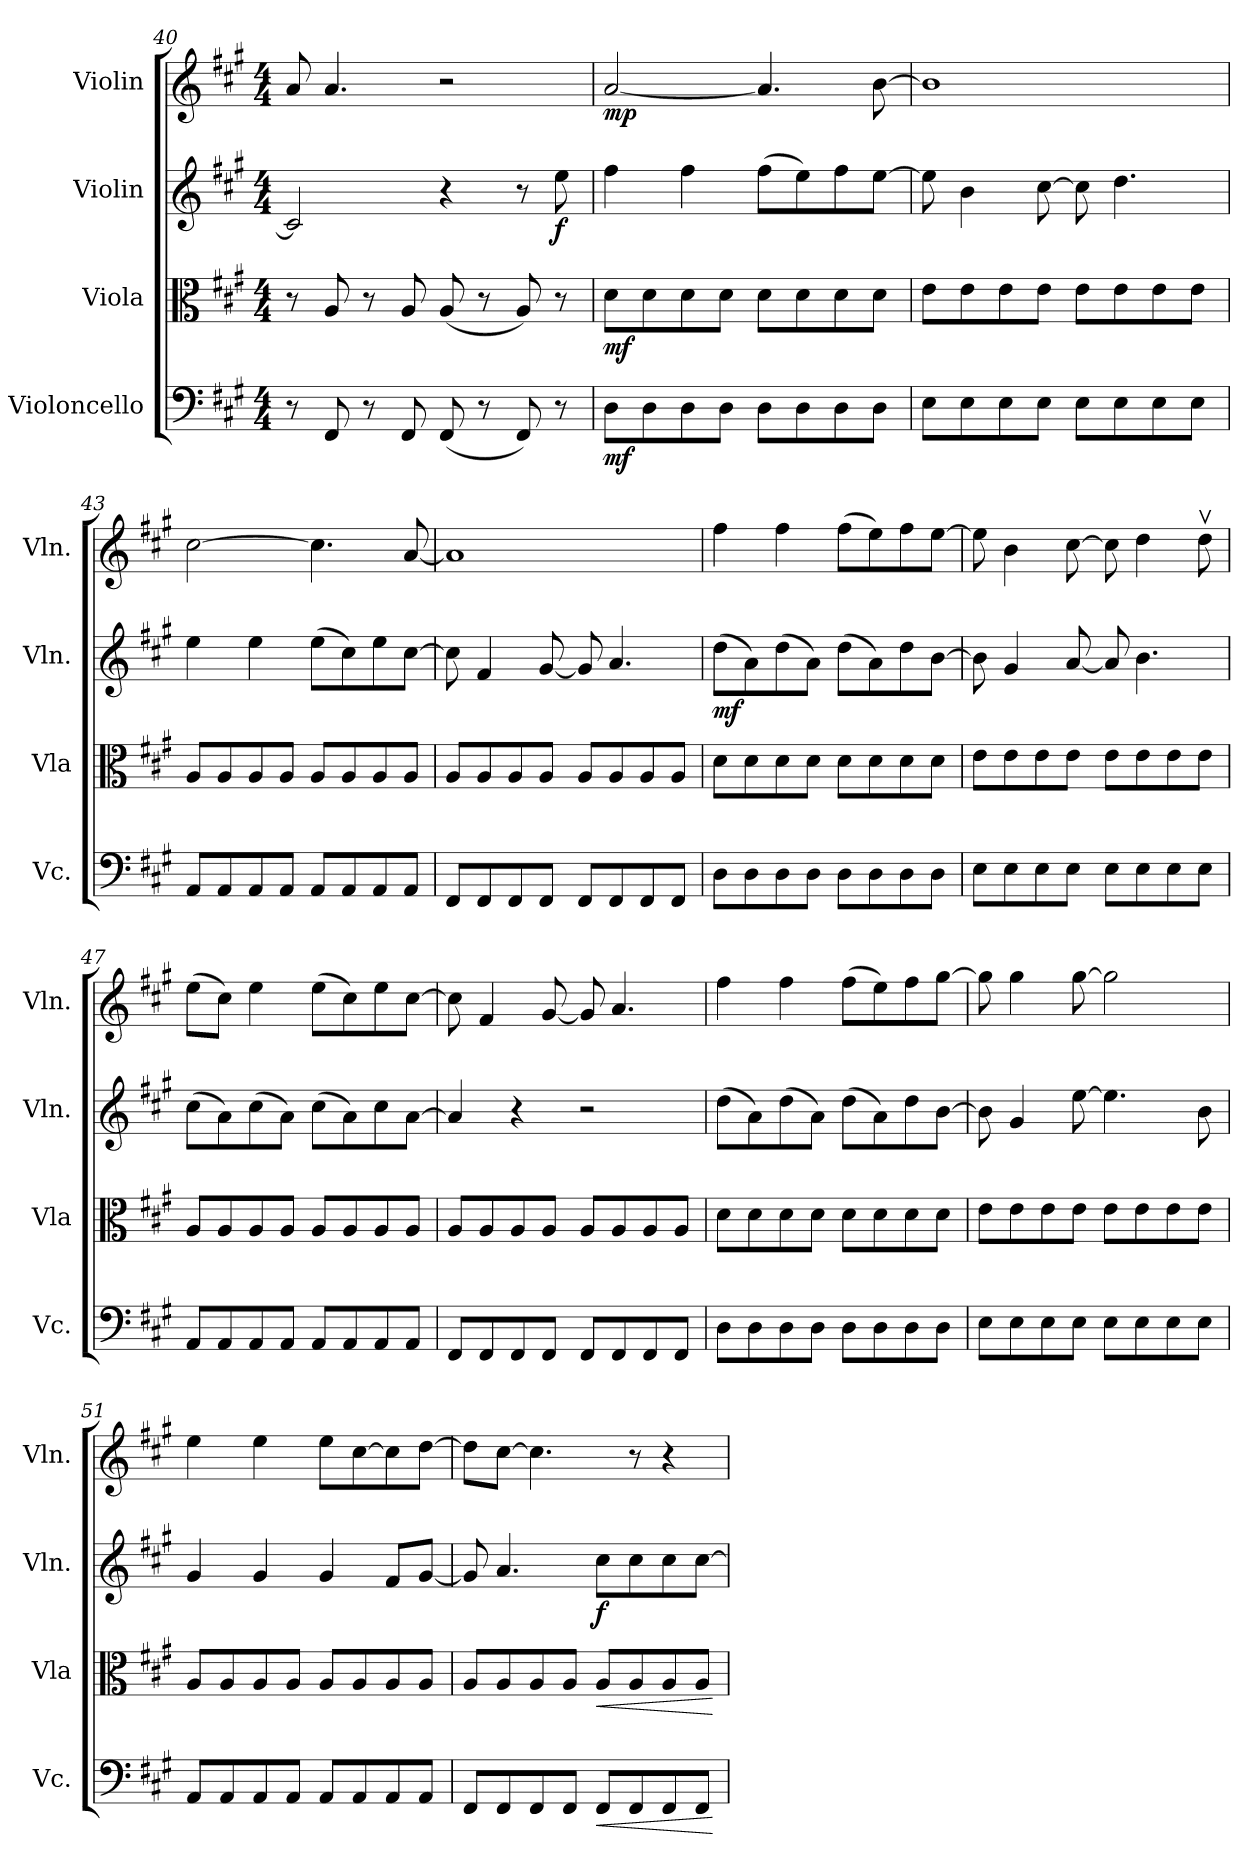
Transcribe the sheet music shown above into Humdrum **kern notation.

**kern	**dynam	**kern	**dynam	**kern	**dynam	**kern	**dynam
*part4	*part4	*part3	*part3	*part2	*part2	*part1	*part1
*staff4	*staff4	*staff3	*staff3	*staff2	*staff2	*staff1	*staff1
*I"Violoncello	*	*I"Viola	*	*I"Violin	*	*I"Violin	*
*I'Vc.	*	*I'Vla	*	*I'Vln.	*	*I'Vln.	*
*clefF4	*	*clefC3	*	*clefG2	*	*clefG2	*
*k[f#c#g#]	*	*k[f#c#g#]	*	*k[f#c#g#]	*	*k[f#c#g#]	*
*M4/4	*	*M4/4	*	*M4/4	*	*M4/4	*
=40	=40	=40	=40	=40	=40	=40	=40
8r	.	8r	.	2c#/]	.	8a/	.
8FF#/	.	8A/	.	.	.	4.a/	.
8r	.	8r	.	.	.	.	.
8FF#/	.	8A/	.	.	.	.	.
(8FF#/	.	(8A/	.	4r	.	2r	.
8r	.	8r	.	.	.	.	.
8FF#/)	.	8A/)	.	8r	.	.	.
!	!	!	!	!	!LO:DY:b	!	!
8r	.	8r	.	8ee\	f	.	.
!!LO:LB:g=z
=41	=41	=41	=41	=41	=41	=41	=41
!	!LO:DY:b	!	!LO:DY:b	!	!	!	!LO:DY:b
8D\L	mf	8d\L	mf	4ff#\	.	[2a/	mp
8D\	.	8d\	.	.	.	.	.
8D\	.	8d\	.	4ff#\	.	.	.
8D\J	.	8d\J	.	.	.	.	.
8D\L	.	8d\L	.	(8ff#\L	.	4.a/]	.
8D\	.	8d\	.	8ee\)	.	.	.
8D\	.	8d\	.	8ff#\	.	.	.
8D\J	.	8d\J	.	[8ee\J	.	[8b\	.
=42	=42	=42	=42	=42	=42	=42	=42
8E\L	.	8e\L	.	8ee\]	.	1b]	.
8E\	.	8e\	.	4b\	.	.	.
8E\	.	8e\	.	.	.	.	.
8E\J	.	8e\J	.	[8cc#\	.	.	.
8E\L	.	8e\L	.	8cc#\]	.	.	.
8E\	.	8e\	.	4.dd\	.	.	.
8E\	.	8e\	.	.	.	.	.
8E\J	.	8e\J	.	.	.	.	.
=43	=43	=43	=43	=43	=43	=43	=43
8AA/L	.	8A/L	.	4ee\	.	[2cc#\	.
8AA/	.	8A/	.	.	.	.	.
8AA/	.	8A/	.	4ee\	.	.	.
8AA/J	.	8A/J	.	.	.	.	.
8AA/L	.	8A/L	.	(8ee\L	.	4.cc#\]	.
8AA/	.	8A/	.	8cc#\)	.	.	.
8AA/	.	8A/	.	8ee\	.	.	.
8AA/J	.	8A/J	.	[8cc#\J	.	[8a/	.
=44	=44	=44	=44	=44	=44	=44	=44
8FF#/L	.	8A/L	.	8cc#\]	.	1a]	.
8FF#/	.	8A/	.	4f#/	.	.	.
8FF#/	.	8A/	.	.	.	.	.
8FF#/J	.	8A/J	.	[8g#/	.	.	.
8FF#/L	.	8A/L	.	8g#/]	.	.	.
8FF#/	.	8A/	.	4.a/	.	.	.
8FF#/	.	8A/	.	.	.	.	.
8FF#/J	.	8A/J	.	.	.	.	.
!!LO:PB:g=z
=45	=45	=45	=45	=45	=45	=45	=45
!	!	!	!	!	!LO:DY:b	!	!
8D\L	.	8d\L	.	(8dd\L	mf	4ff#\	.
8D\	.	8d\	.	8a\)	.	.	.
8D\	.	8d\	.	(8dd\	.	4ff#\	.
8D\J	.	8d\J	.	8a\J)	.	.	.
8D\L	.	8d\L	.	(8dd\L	.	(8ff#\L	.
8D\	.	8d\	.	8a\)	.	8ee\)	.
8D\	.	8d\	.	8dd\	.	8ff#\	.
8D\J	.	8d\J	.	[8b\J	.	[8ee\J	.
=46	=46	=46	=46	=46	=46	=46	=46
8E\L	.	8e\L	.	8b\]	.	8ee\]	.
8E\	.	8e\	.	4g#/	.	4b\	.
8E\	.	8e\	.	.	.	.	.
8E\J	.	8e\J	.	[8a/	.	[8cc#\	.
8E\L	.	8e\L	.	8a/]	.	8cc#\]	.
8E\	.	8e\	.	4.b\	.	4dd\	.
8E\	.	8e\	.	.	.	.	.
8E\J	.	8e\J	.	.	.	8ddv\	.
=47	=47	=47	=47	=47	=47	=47	=47
8AA/L	.	8A/L	.	(8cc#\L	.	(8ee\L	.
8AA/	.	8A/	.	8a\)	.	8cc#\J)	.
8AA/	.	8A/	.	(8cc#\	.	4ee\	.
8AA/J	.	8A/J	.	8a\J)	.	.	.
8AA/L	.	8A/L	.	(8cc#\L	.	(8ee\L	.
8AA/	.	8A/	.	8a\)	.	8cc#\)	.
8AA/	.	8A/	.	8cc#\	.	8ee\	.
8AA/J	.	8A/J	.	[8a\J	.	[8cc#\J	.
=48	=48	=48	=48	=48	=48	=48	=48
8FF#/L	.	8A/L	.	4a/]	.	8cc#\]	.
8FF#/	.	8A/	.	.	.	4f#/	.
8FF#/	.	8A/	.	4r	.	.	.
8FF#/J	.	8A/J	.	.	.	[8g#/	.
8FF#/L	.	8A/L	.	2r	.	8g#/]	.
8FF#/	.	8A/	.	.	.	4.a/	.
8FF#/	.	8A/	.	.	.	.	.
8FF#/J	.	8A/J	.	.	.	.	.
!!LO:LB:g=z
=49	=49	=49	=49	=49	=49	=49	=49
8D\L	.	8d\L	.	(8dd\L	.	4ff#\	.
8D\	.	8d\	.	8a\)	.	.	.
8D\	.	8d\	.	(8dd\	.	4ff#\	.
8D\J	.	8d\J	.	8a\J)	.	.	.
8D\L	.	8d\L	.	(8dd\L	.	(8ff#\L	.
8D\	.	8d\	.	8a\)	.	8ee\)	.
8D\	.	8d\	.	8dd\	.	8ff#\	.
8D\J	.	8d\J	.	[8b\J	.	[8gg#\J	.
=50	=50	=50	=50	=50	=50	=50	=50
8E\L	.	8e\L	.	8b\]	.	8gg#\]	.
8E\	.	8e\	.	4g#/	.	4gg#\	.
8E\	.	8e\	.	.	.	.	.
8E\J	.	8e\J	.	[8ee\	.	[8gg#\	.
8E\L	.	8e\L	.	4.ee\]	.	2gg#\]	.
8E\	.	8e\	.	.	.	.	.
8E\	.	8e\	.	.	.	.	.
8E\J	.	8e\J	.	8b\	.	.	.
=51	=51	=51	=51	=51	=51	=51	=51
8AA/L	.	8A/L	.	4g#/	.	4ee\	.
8AA/	.	8A/	.	.	.	.	.
8AA/	.	8A/	.	4g#/	.	4ee\	.
8AA/J	.	8A/J	.	.	.	.	.
8AA/L	.	8A/L	.	4g#/	.	8ee\L	.
8AA/	.	8A/	.	.	.	[8cc#\	.
8AA/	.	8A/	.	8f#/L	.	8cc#\]	.
8AA/J	.	8A/J	.	[8g#/J	.	[8dd\J	.
=52	=52	=52	=52	=52	=52	=52	=52
8FF#/L	.	8A/L	.	8g#/]	.	8dd\L]	.
8FF#/	.	8A/	.	4.a/	.	[8cc#\J	.
8FF#/	.	8A/	.	.	.	4.cc#\]	.
8FF#/J	.	8A/J	.	.	.	.	.
!	!LO:HP:b	!	!LO:HP:b	!	!LO:DY:b	!	!
8FF#/L	<	8A/L	<	8cc#\L	f	.	.
8FF#/	.	8A/	.	8cc#\	.	8r	.
8FF#/	.	8A/	.	8cc#\	.	4r	.
8FF#/J	.	8A/J	.	[8cc#\J	.	.	.
.	[	.	[	.	.	.	.
=	=	=	=	=	=	=	=
*-	*-	*-	*-	*-	*-	*-	*-
